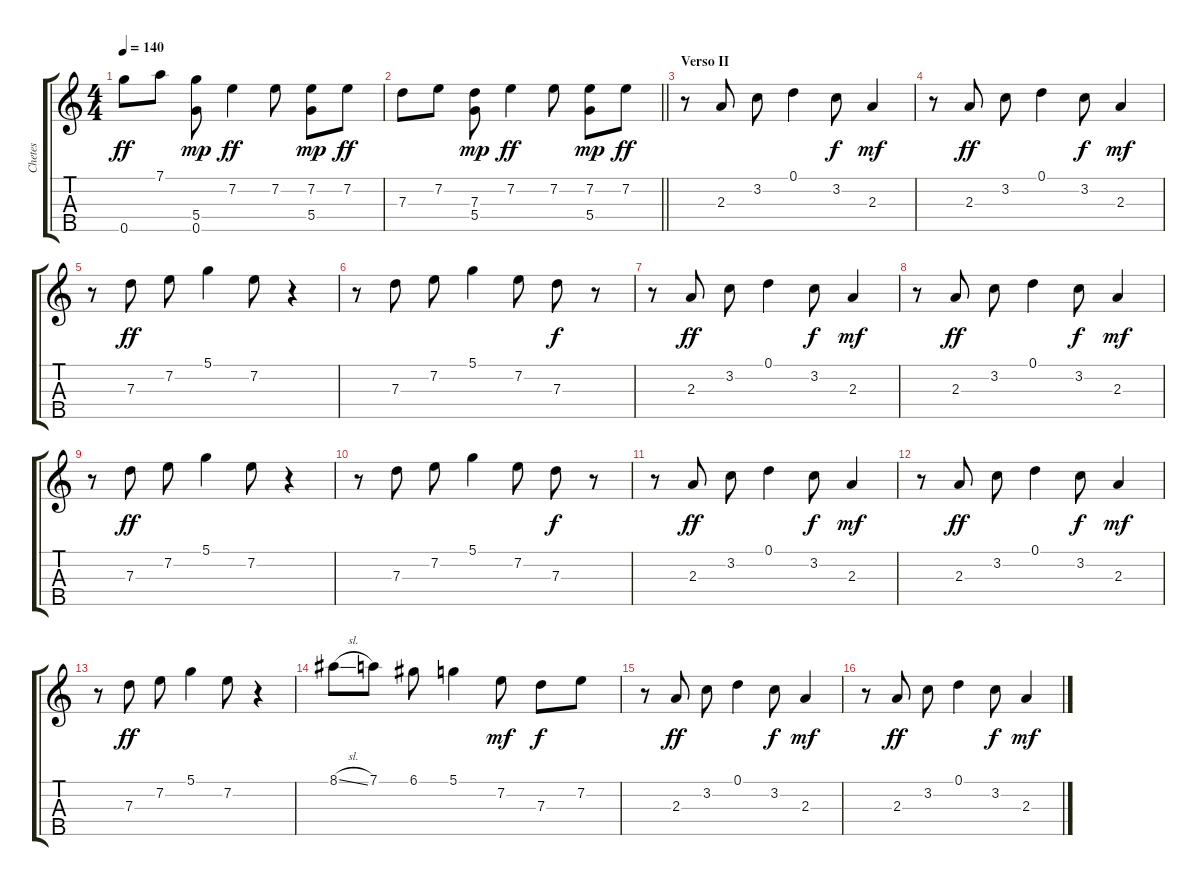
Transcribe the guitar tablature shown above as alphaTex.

\track ("Chetes" "Chetes") {instrument banjo}
\staff {score tabs}
\tuning (D4 A3 G3 D3 G4) {hide}
\displaytranspose 12
\ts (4 4)
\tempo 140
\clef g2
\ks c
0.5.8{dy ff} 7.1.8 (5.4 0.5).8{dy mp} 7.2.4{dy ff} 7.2.8 (7.2 5.4).8{dy mp} 7.2.8{dy ff} |
\barLineRight lightlight
7.3.8 7.2.8 (7.3 5.4).8{dy mp} 7.2.4{dy ff} 7.2.8 (7.2 5.4).8{dy mp} 7.2.8{dy ff} |
\section ("" "Verso II")
r.8 2.3.8 3.2.8 0.1.4 3.2.8{dy f} 2.3.4{dy mf} |
r.8 2.3.8{dy ff} 3.2.8 0.1.4 3.2.8{dy f} 2.3.4{dy mf} |
r.8 7.3.8{dy ff} 7.2.8 5.1.4 7.2.8 r.4 |
r.8 7.3.8 7.2.8 5.1.4 7.2.8 7.3.8{dy f} r.8 |
r.8 2.3.8{dy ff} 3.2.8 0.1.4 3.2.8{dy f} 2.3.4{dy mf} |
r.8 2.3.8{dy ff} 3.2.8 0.1.4 3.2.8{dy f} 2.3.4{dy mf} |
r.8 7.3.8{dy ff} 7.2.8 5.1.4 7.2.8 r.4 |
r.8 7.3.8 7.2.8 5.1.4 7.2.8 7.3.8{dy f} r.8 |
r.8 2.3.8{dy ff} 3.2.8 0.1.4 3.2.8{dy f} 2.3.4{dy mf} |
r.8 2.3.8{dy ff} 3.2.8 0.1.4 3.2.8{dy f} 2.3.4{dy mf} |
r.8 7.3.8{dy ff} 7.2.8 5.1.4 7.2.8 r.4 |
8.1{sl}.8 7.1.8 6.1.8 5.1.4 7.2.8{dy mf} 7.3.8{dy f} 7.2.8 |
r.8 2.3.8{dy ff} 3.2.8 0.1.4 3.2.8{dy f} 2.3.4{dy mf} |
r.8 2.3.8{dy ff} 3.2.8 0.1.4 3.2.8{dy f} 2.3.4{dy mf}
